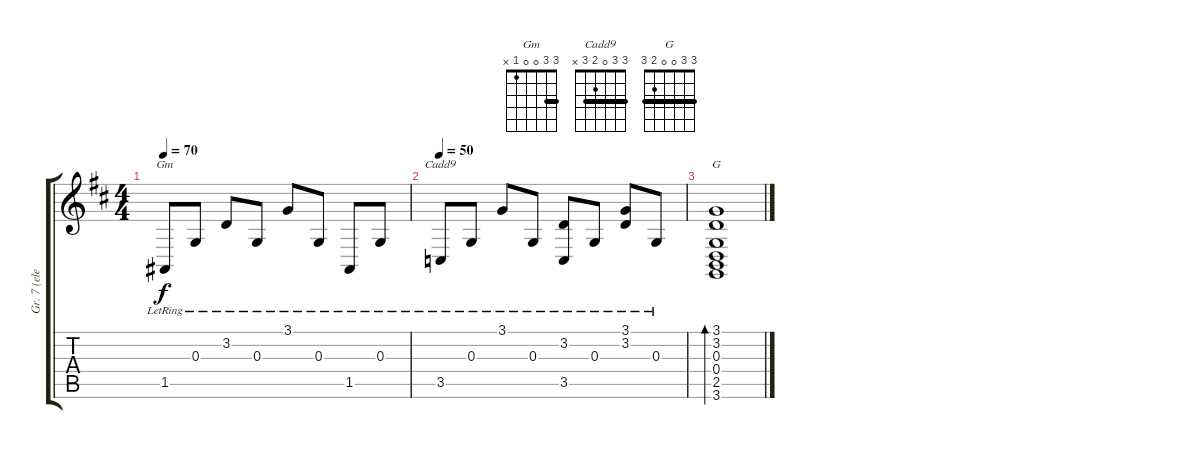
\track ("Gr. 7 (elec. 12-strings w/heavy reverb)" "Gr. 7 (ele") {instrument sitar}
\staff {score tabs}
\tuning (E4 B3 G3 D3 A2 E2) {hide}
\chord ("Gm" 3 3 0 0 1 x) {barre 3}
\chord ("Cadd9" 3 3 0 2 3 x) {barre 3}
\chord ("G" 3 3 0 0 2 3) {barre 3}
\ts (4 4)
\tempo 70
\clef g2
\ks d
1.5{lr}.8{ch "Gm" dy f} 0.3{lr}.8 3.2{lr}.8 0.3{lr}.8 3.1{lr}.8 0.3{lr}.8 1.5{lr}.8 0.3{lr}.8 |
\tempo 50
3.5{lr}.8{ch "Cadd9"} 0.3{lr}.8 3.1{lr}.8 0.3{lr}.8 (3.2{lr} 3.5{lr}).8 0.3{lr}.8 (3.1{lr} 3.2{lr}).8 0.3{lr}.8 |
(3.1 3.2 0.3 0.4 2.5 3.6).1{bd 240 ch "G"}
